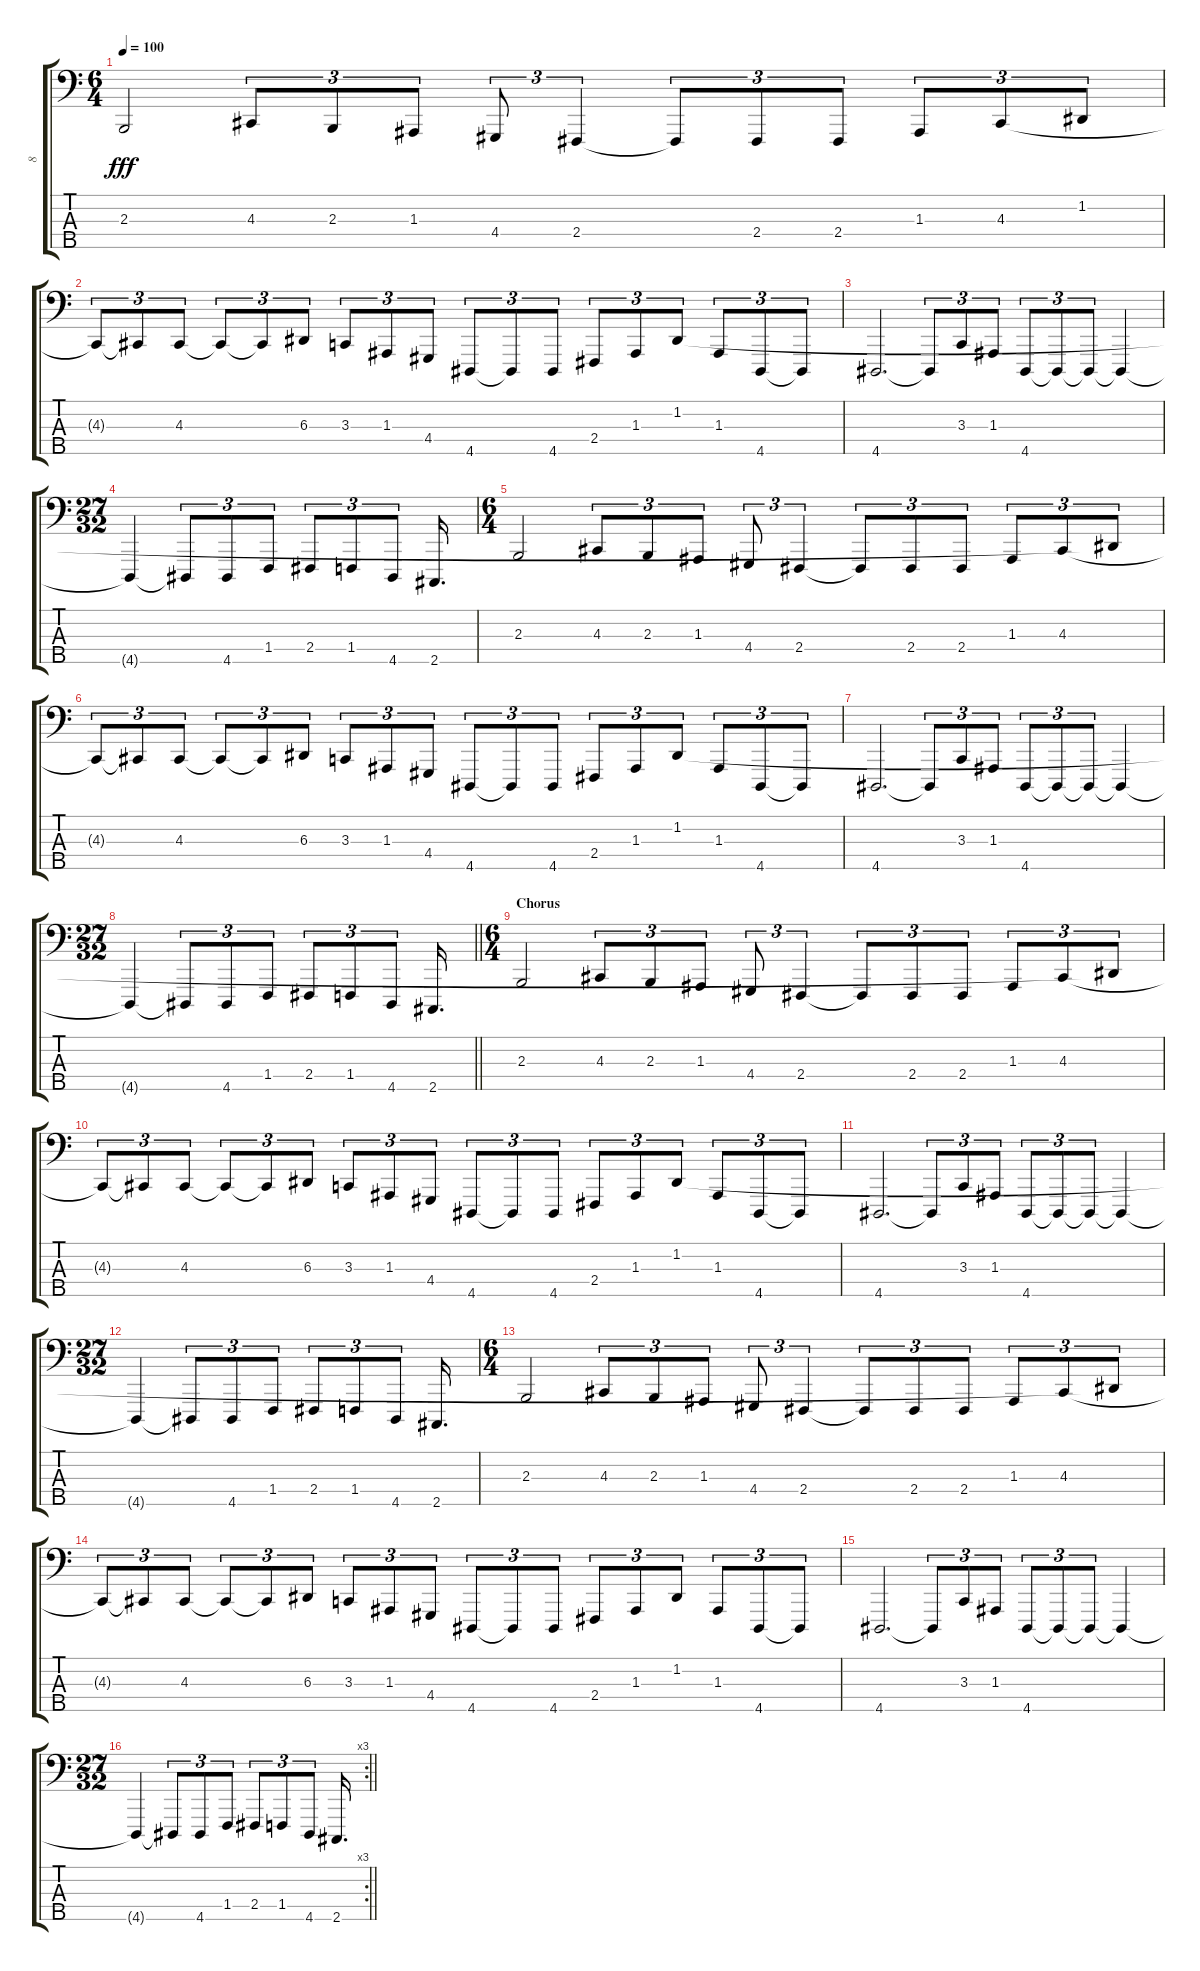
\track ("8" "8") {instrument lead8bassandlead}
\staff {score tabs}
\tuning (G2 D2 A1 E1 B0) {hide}
\ts (6 4)
\tempo 100
\clef f4
\ks c
2.3.2{dy fff} 4.3.8{tu (3 2)} 2.3.8{tu (3 2)} 1.3.8{tu (3 2)} 4.4.8{tu (3 2)} 2.4.4{tu (3 2)} 2.4{t}.8{tu (3 2)} 2.4.8{tu (3 2)} 2.4.8{tu (3 2)} 1.3.8{tu (3 2)} 4.3.8{tu (3 2)} 1.2{t}.8{tu (3 2)} |
4.3{t}.8{tu (3 2)} 4.3{t}.8{tu (3 2)} 4.3.8{tu (3 2)} 4.3{t}.8{tu (3 2)} 4.3{t}.8{tu (3 2)} 6.3.8{tu (3 2)} 3.3.8{tu (3 2)} 1.3.8{tu (3 2)} 4.4.8{tu (3 2)} 4.5.8{tu (3 2)} 4.5{t}.8{tu (3 2)} 4.5.8{tu (3 2)} 2.4.8{tu (3 2)} 1.3.8{tu (3 2)} 1.2.8{tu (3 2)} 1.3.8{tu (3 2)} 4.5.8{tu (3 2)} 4.5{t}.8{tu (3 2)} |
4.5.2{d} 4.5{t}.8{tu (3 2)} 3.3.8{tu (3 2)} 1.3.8{tu (3 2)} 4.5.8{tu (3 2)} 4.5{t}.8{tu (3 2)} 4.5{t}.8{tu (3 2)} 4.5{t}.4 |
\ts (27 32)
4.5{t}.4 4.5{t}.8{tu (3 2)} 4.5.8{tu (3 2)} 1.4.8{tu (3 2)} 2.4.8{tu (3 2)} 1.4.8{tu (3 2)} 4.5.8{tu (3 2)} 2.5.16{d} |
\ts (6 4)
2.3.2 4.3.8{tu (3 2)} 2.3.8{tu (3 2)} 1.3.8{tu (3 2)} 4.4.8{tu (3 2)} 2.4.4{tu (3 2)} 2.4{t}.8{tu (3 2)} 2.4.8{tu (3 2)} 2.4.8{tu (3 2)} 1.3.8{tu (3 2)} 4.3.8{tu (3 2)} 1.2{t}.8{tu (3 2)} |
4.3{t}.8{tu (3 2)} 4.3{t}.8{tu (3 2)} 4.3.8{tu (3 2)} 4.3{t}.8{tu (3 2)} 4.3{t}.8{tu (3 2)} 6.3.8{tu (3 2)} 3.3.8{tu (3 2)} 1.3.8{tu (3 2)} 4.4.8{tu (3 2)} 4.5.8{tu (3 2)} 4.5{t}.8{tu (3 2)} 4.5.8{tu (3 2)} 2.4.8{tu (3 2)} 1.3.8{tu (3 2)} 1.2.8{tu (3 2)} 1.3.8{tu (3 2)} 4.5.8{tu (3 2)} 4.5{t}.8{tu (3 2)} |
4.5.2{d} 4.5{t}.8{tu (3 2)} 3.3.8{tu (3 2)} 1.3.8{tu (3 2)} 4.5.8{tu (3 2)} 4.5{t}.8{tu (3 2)} 4.5{t}.8{tu (3 2)} 4.5{t}.4 |
\ts (27 32)
\barLineRight lightlight
4.5{t}.4 4.5{t}.8{tu (3 2)} 4.5.8{tu (3 2)} 1.4.8{tu (3 2)} 2.4.8{tu (3 2)} 1.4.8{tu (3 2)} 4.5.8{tu (3 2)} 2.5.16{d} |
\ts (6 4)
\section ("" "Chorus")
2.3.2 4.3.8{tu (3 2)} 2.3.8{tu (3 2)} 1.3.8{tu (3 2)} 4.4.8{tu (3 2)} 2.4.4{tu (3 2)} 2.4{t}.8{tu (3 2)} 2.4.8{tu (3 2)} 2.4.8{tu (3 2)} 1.3.8{tu (3 2)} 4.3.8{tu (3 2)} 1.2{t}.8{tu (3 2)} |
4.3{t}.8{tu (3 2)} 4.3{t}.8{tu (3 2)} 4.3.8{tu (3 2)} 4.3{t}.8{tu (3 2)} 4.3{t}.8{tu (3 2)} 6.3.8{tu (3 2)} 3.3.8{tu (3 2)} 1.3.8{tu (3 2)} 4.4.8{tu (3 2)} 4.5.8{tu (3 2)} 4.5{t}.8{tu (3 2)} 4.5.8{tu (3 2)} 2.4.8{tu (3 2)} 1.3.8{tu (3 2)} 1.2.8{tu (3 2)} 1.3.8{tu (3 2)} 4.5.8{tu (3 2)} 4.5{t}.8{tu (3 2)} |
4.5.2{d} 4.5{t}.8{tu (3 2)} 3.3.8{tu (3 2)} 1.3.8{tu (3 2)} 4.5.8{tu (3 2)} 4.5{t}.8{tu (3 2)} 4.5{t}.8{tu (3 2)} 4.5{t}.4 |
\ts (27 32)
4.5{t}.4 4.5{t}.8{tu (3 2)} 4.5.8{tu (3 2)} 1.4.8{tu (3 2)} 2.4.8{tu (3 2)} 1.4.8{tu (3 2)} 4.5.8{tu (3 2)} 2.5.16{d} |
\ts (6 4)
2.3.2 4.3.8{tu (3 2)} 2.3.8{tu (3 2)} 1.3.8{tu (3 2)} 4.4.8{tu (3 2)} 2.4.4{tu (3 2)} 2.4{t}.8{tu (3 2)} 2.4.8{tu (3 2)} 2.4.8{tu (3 2)} 1.3.8{tu (3 2)} 4.3.8{tu (3 2)} 1.2{t}.8{tu (3 2)} |
4.3{t}.8{tu (3 2)} 4.3{t}.8{tu (3 2)} 4.3.8{tu (3 2)} 4.3{t}.8{tu (3 2)} 4.3{t}.8{tu (3 2)} 6.3.8{tu (3 2)} 3.3.8{tu (3 2)} 1.3.8{tu (3 2)} 4.4.8{tu (3 2)} 4.5.8{tu (3 2)} 4.5{t}.8{tu (3 2)} 4.5.8{tu (3 2)} 2.4.8{tu (3 2)} 1.3.8{tu (3 2)} 1.2.8{tu (3 2)} 1.3.8{tu (3 2)} 4.5.8{tu (3 2)} 4.5{t}.8{tu (3 2)} |
4.5.2{d} 4.5{t}.8{tu (3 2)} 3.3.8{tu (3 2)} 1.3.8{tu (3 2)} 4.5.8{tu (3 2)} 4.5{t}.8{tu (3 2)} 4.5{t}.8{tu (3 2)} 4.5{t}.4 |
\rc 3
\ts (27 32)
\barLineRight lightlight
4.5{t}.4 4.5{t}.8{tu (3 2)} 4.5.8{tu (3 2)} 1.4.8{tu (3 2)} 2.4.8{tu (3 2)} 1.4.8{tu (3 2)} 4.5.8{tu (3 2)} 2.5.16{d}
